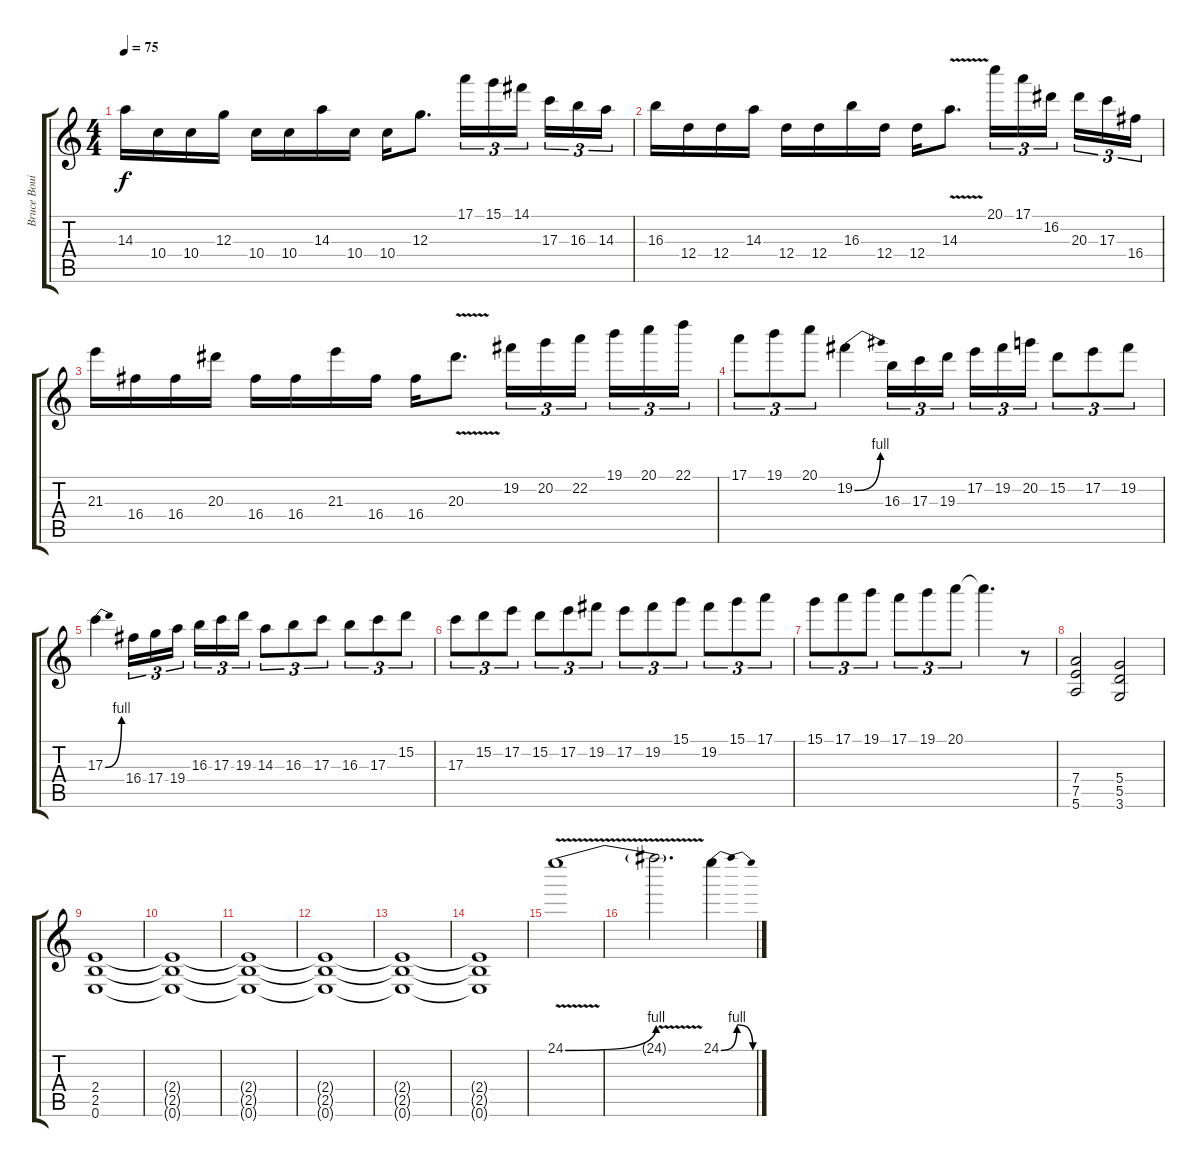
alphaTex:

\track ("Bruce Bouilliet" "Bruce Boui") {instrument overdrivenguitar}
\staff {score tabs}
\tuning (E4 B3 G3 D3 A2 E2) {hide}
\ts (4 4)
\tempo 75
\clef g2
\ks c
14.3.16{dy f} 10.4.16 10.4.16 12.3.16 10.4.16 10.4.16 14.3.16 10.4.16 10.4.16 12.3.8{d} 17.1.16{tu (3 2)} 15.1.16{tu (3 2)} 14.1.16{tu (3 2)} 17.3.16{tu (3 2)} 16.3.16{tu (3 2)} 14.3.16{tu (3 2)} |
16.3.16 12.4.16 12.4.16 14.3.16 12.4.16 12.4.16 16.3.16 12.4.16 12.4.16 14.3{v}.8{d} 20.1.16{tu (3 2)} 17.1.16{tu (3 2)} 16.2.16{tu (3 2)} 20.3.16{tu (3 2)} 17.3.16{tu (3 2)} 16.4.16{tu (3 2)} |
21.3.16 16.4.16 16.4.16 20.3.16 16.4.16 16.4.16 21.3.16 16.4.16 16.4.16 20.3{v}.8{d} 19.2.16{tu (3 2)} 20.2.16{tu (3 2)} 22.2.16{tu (3 2)} 19.1.16{tu (3 2)} 20.1.16{tu (3 2)} 22.1.16{tu (3 2)} |
17.1.8{tu (3 2)} 19.1.8{tu (3 2)} 20.1.8{tu (3 2)} 19.2{be (bend 0 0 60 4)}.4 16.3.16{tu (3 2)} 17.3.16{tu (3 2)} 19.3.16{tu (3 2)} 17.2.16{tu (3 2)} 19.2.16{tu (3 2)} 20.2.16{tu (3 2)} 15.2.8{tu (3 2)} 17.2.8{tu (3 2)} 19.2.8{tu (3 2)} |
17.3{be (bend 0 0 60 4)}.4 16.4.16{tu (3 2)} 17.4.16{tu (3 2)} 19.4.16{tu (3 2)} 16.3.16{tu (3 2)} 17.3.16{tu (3 2)} 19.3.16{tu (3 2)} 14.3.8{tu (3 2)} 16.3.8{tu (3 2)} 17.3.8{tu (3 2)} 16.3.8{tu (3 2)} 17.3.8{tu (3 2)} 15.2.8{tu (3 2)} |
17.3.8{tu (3 2)} 15.2.8{tu (3 2)} 17.2.8{tu (3 2)} 15.2.8{tu (3 2)} 17.2.8{tu (3 2)} 19.2.8{tu (3 2)} 17.2.8{tu (3 2)} 19.2.8{tu (3 2)} 15.1.8{tu (3 2)} 19.2.8{tu (3 2)} 15.1.8{tu (3 2)} 17.1.8{tu (3 2)} |
15.1.8{tu (3 2)} 17.1.8{tu (3 2)} 19.1.8{tu (3 2)} 17.1.8{tu (3 2)} 19.1.8{tu (3 2)} 20.1.8{tu (3 2)} 20.1{t}.4{d} r.8 |
(7.4 7.5 5.6).2 (5.4 5.5 3.6).2 |
(2.4 2.5 0.6).1 |
(2.4{t} 2.5{t} 0.6{t}).1 |
(2.4{t} 2.5{t} 0.6{t}).1 |
(2.4{t} 2.5{t} 0.6{t}).1 |
(2.4{t} 2.5{t} 0.6{t}).1 |
(2.4{t} 2.5{t} 0.6{t}).1 |
24.1{be (bend 0 0 60 4) v}.1 |
24.1{v t}.2{d} 24.1{be (bendrelease 0 0 30 4 30 4 60 0)}.4
